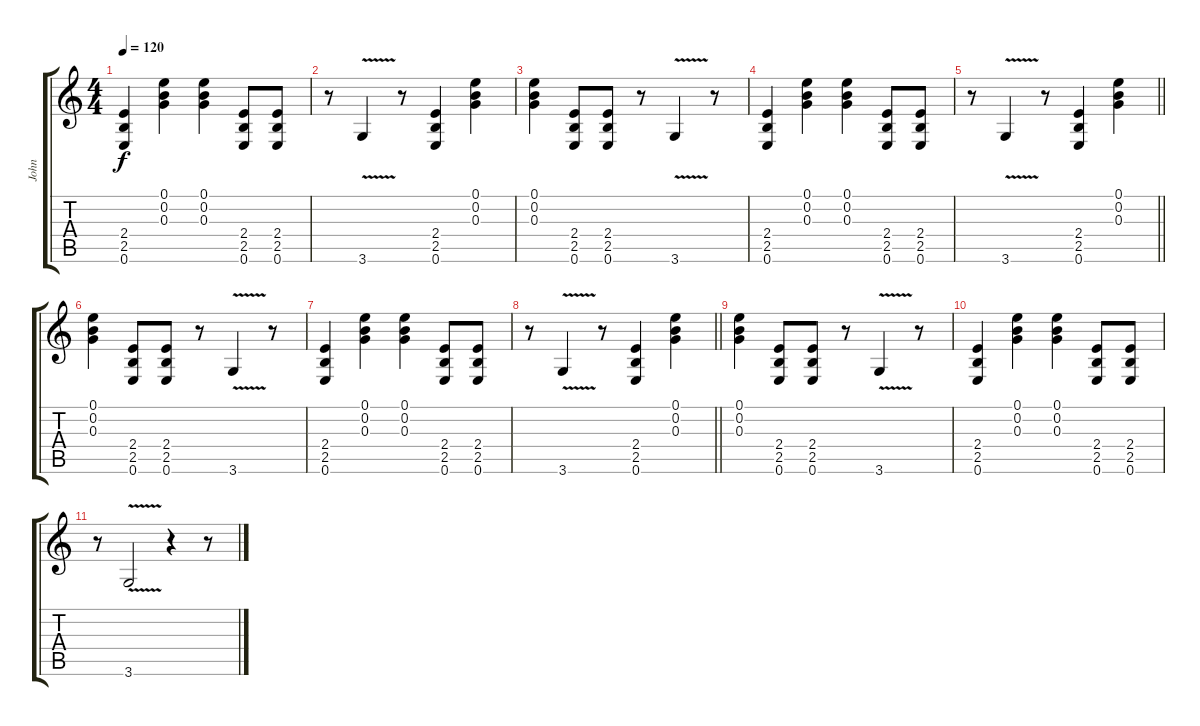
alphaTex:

\track ("John" "John") {instrument distortionguitar}
\staff {score tabs}
\tuning (E4 B3 G3 D3 A2 E2) {hide}
\ts (4 4)
\tempo 120
\clef g2
\ks c
(2.4 2.5 0.6).4{dy f} (0.1 0.2 0.3).4 (0.1 0.2 0.3).4 (2.4 2.5 0.6).8 (2.4 2.5 0.6).8 |
r.8 3.6{v}.4 r.8 (2.4 2.5 0.6).4 (0.1 0.2 0.3).4 |
(0.1 0.2 0.3).4 (2.4 2.5 0.6).8 (2.4 2.5 0.6).8 r.8 3.6{v}.4 r.8 |
(2.4 2.5 0.6).4 (0.1 0.2 0.3).4 (0.1 0.2 0.3).4 (2.4 2.5 0.6).8 (2.4 2.5 0.6).8 |
\barLineRight lightlight
r.8 3.6{v}.4 r.8 (2.4 2.5 0.6).4 (0.1 0.2 0.3).4 |
(0.1 0.2 0.3).4 (2.4 2.5 0.6).8 (2.4 2.5 0.6).8 r.8 3.6{v}.4 r.8 |
(2.4 2.5 0.6).4 (0.1 0.2 0.3).4 (0.1 0.2 0.3).4 (2.4 2.5 0.6).8 (2.4 2.5 0.6).8 |
\barLineRight lightlight
r.8 3.6{v}.4 r.8 (2.4 2.5 0.6).4 (0.1 0.2 0.3).4 |
(0.1 0.2 0.3).4 (2.4 2.5 0.6).8 (2.4 2.5 0.6).8 r.8 3.6{v}.4 r.8 |
(2.4 2.5 0.6).4 (0.1 0.2 0.3).4 (0.1 0.2 0.3).4 (2.4 2.5 0.6).8 (2.4 2.5 0.6).8 |
r.8 3.6{v}.2 r.4 r.8
